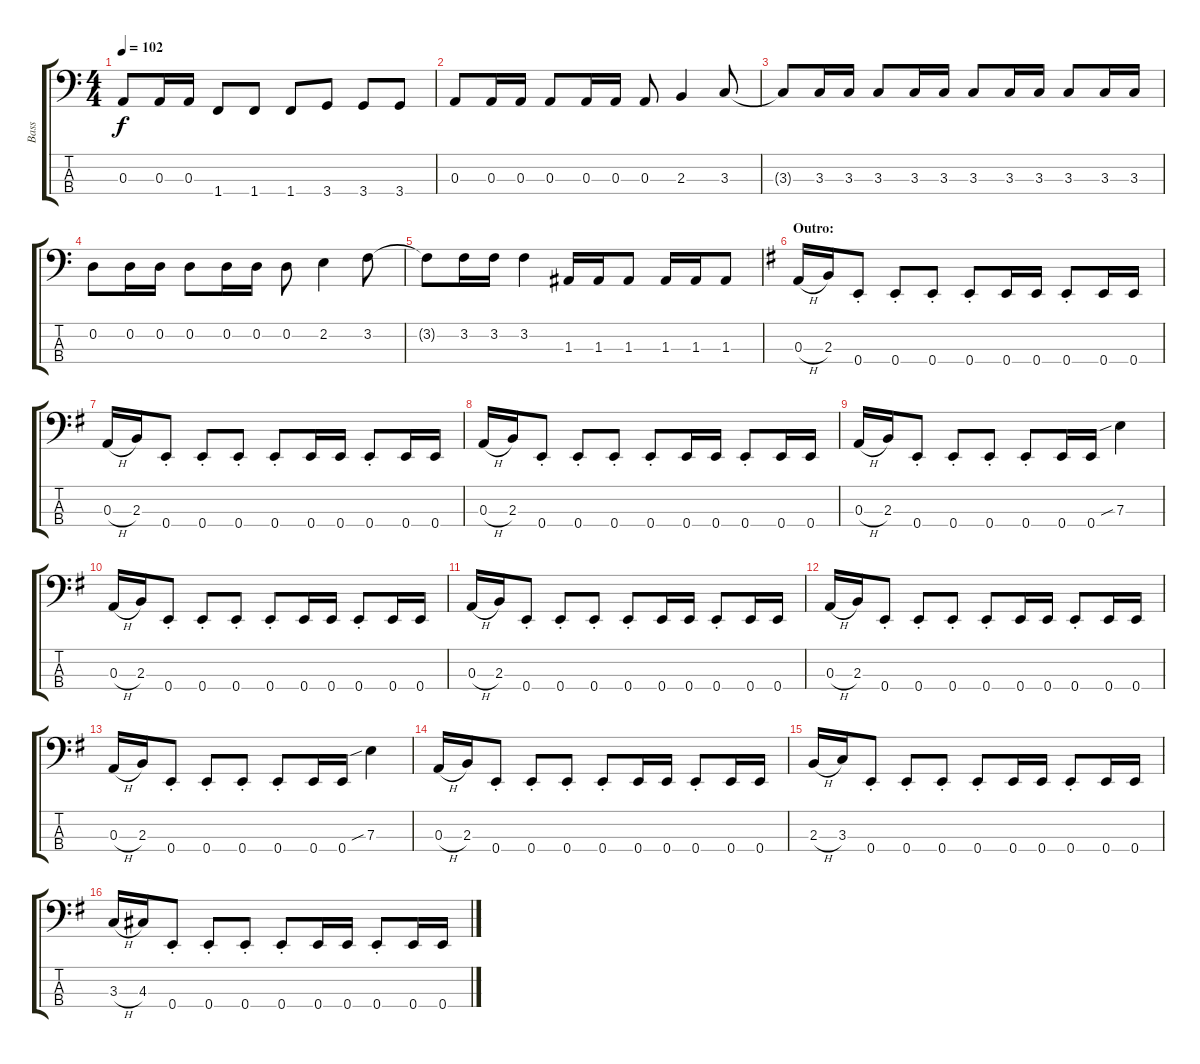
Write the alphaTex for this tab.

\track ("Bass" "Bass") {instrument electricbassfinger}
\staff {score tabs}
\tuning (G2 D2 A1 E1) {hide}
\ts (4 4)
\tempo 102
\clef f4
\ks c
0.3.8{dy f} 0.3.16 0.3.16 1.4.8 1.4.8 1.4.8 3.4.8 3.4.8 3.4.8 |
0.3.8 0.3.16 0.3.16 0.3.8 0.3.16 0.3.16 0.3.8 2.3.4 3.3.8 |
3.3{t}.8 3.3.16 3.3.16 3.3.8 3.3.16 3.3.16 3.3.8 3.3.16 3.3.16 3.3.8 3.3.16 3.3.16 |
0.2.8 0.2.16 0.2.16 0.2.8 0.2.16 0.2.16 0.2.8 2.2.4 3.2.8 |
3.2{t}.8 3.2.16 3.2.16 3.2.4 1.3.16 1.3.16 1.3.8 1.3.16 1.3.16 1.3.8 |
\section ("" "Outro:")
\ks g
0.3{h}.16 2.3.16 0.4{st}.8 0.4{st}.8 0.4{st}.8 0.4{st}.8 0.4.16 0.4.16 0.4{st}.8 0.4.16 0.4.16 |
0.3{h}.16 2.3.16 0.4{st}.8 0.4{st}.8 0.4{st}.8 0.4{st}.8 0.4.16 0.4.16 0.4{st}.8 0.4.16 0.4.16 |
0.3{h}.16 2.3.16 0.4{st}.8 0.4{st}.8 0.4{st}.8 0.4{st}.8 0.4.16 0.4.16 0.4{st}.8 0.4.16 0.4.16 |
0.3{h}.16 2.3.16 0.4{st}.8 0.4{st}.8 0.4{st}.8 0.4{st}.8 0.4.16 0.4.16 7.3{sib}.4 |
0.3{h}.16 2.3.16 0.4{st}.8 0.4{st}.8 0.4{st}.8 0.4{st}.8 0.4.16 0.4.16 0.4{st}.8 0.4.16 0.4.16 |
0.3{h}.16 2.3.16 0.4{st}.8 0.4{st}.8 0.4{st}.8 0.4{st}.8 0.4.16 0.4.16 0.4{st}.8 0.4.16 0.4.16 |
0.3{h}.16 2.3.16 0.4{st}.8 0.4{st}.8 0.4{st}.8 0.4{st}.8 0.4.16 0.4.16 0.4{st}.8 0.4.16 0.4.16 |
0.3{h}.16 2.3.16 0.4{st}.8 0.4{st}.8 0.4{st}.8 0.4{st}.8 0.4.16 0.4.16 7.3{sib}.4 |
0.3{h}.16 2.3.16 0.4{st}.8 0.4{st}.8 0.4{st}.8 0.4{st}.8 0.4.16 0.4.16 0.4{st}.8 0.4.16 0.4.16 |
2.3{h}.16 3.3.16 0.4{st}.8 0.4{st}.8 0.4{st}.8 0.4{st}.8 0.4.16 0.4.16 0.4{st}.8 0.4.16 0.4.16 |
3.3{h}.16 4.3.16 0.4{st}.8 0.4{st}.8 0.4{st}.8 0.4{st}.8 0.4.16 0.4.16 0.4{st}.8 0.4.16 0.4.16
